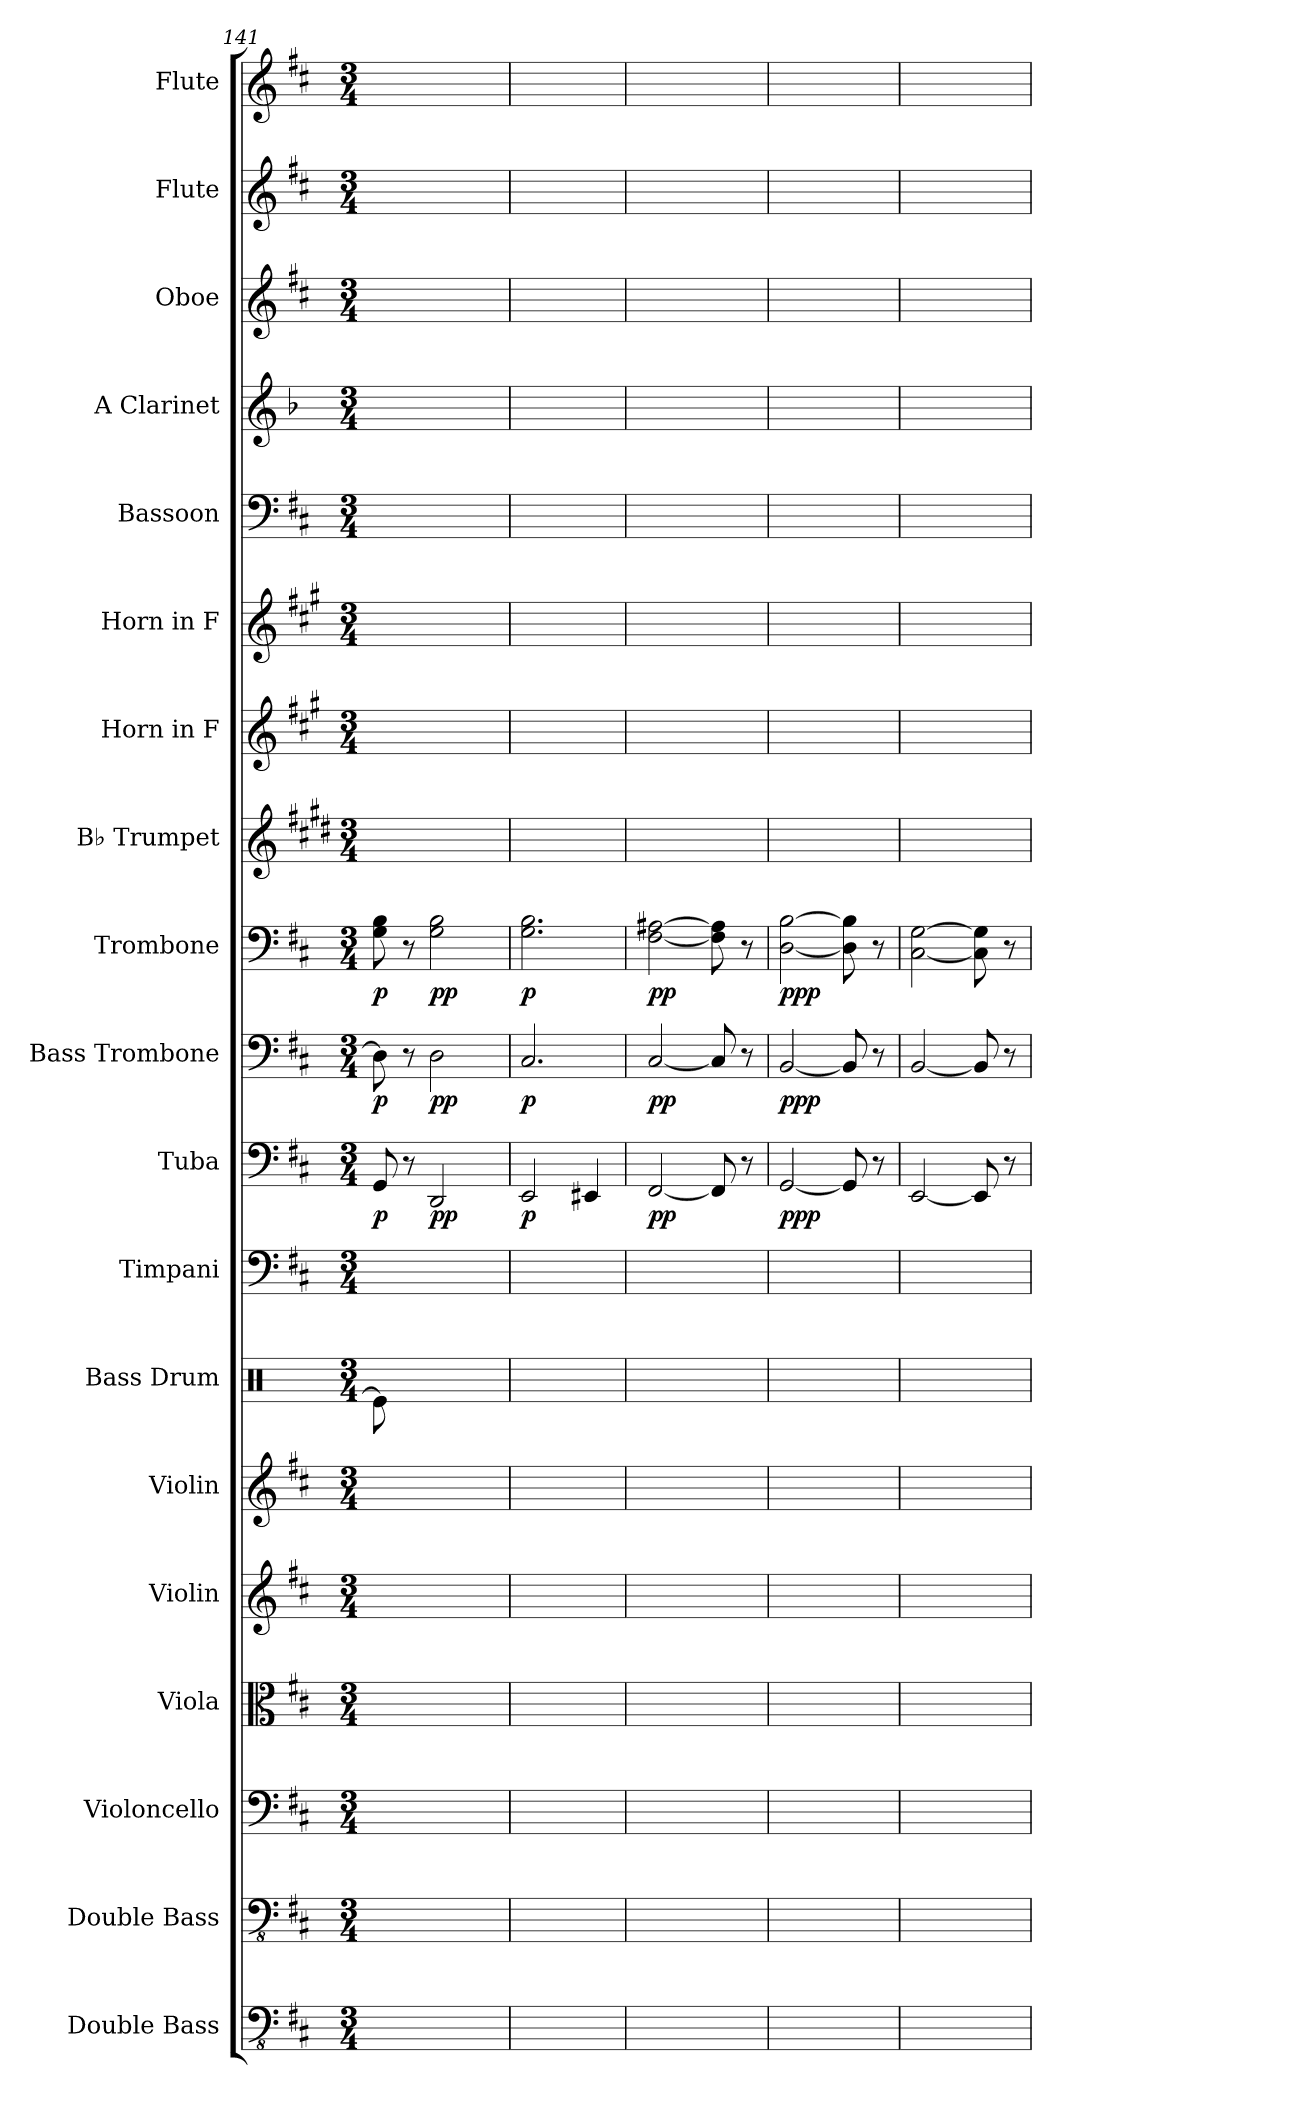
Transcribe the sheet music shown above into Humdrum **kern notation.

**kern	**kern	**kern	**kern	**kern	**kern	**kern	**kern	**kern	**dynam	**kern	**dynam	**kern	**dynam	**kern	**kern	**kern	**kern	**kern	**kern	**kern	**kern
*part19	*part18	*part17	*part16	*part15	*part14	*part13	*part12	*part11	*part11	*part10	*part10	*part9	*part9	*part8	*part7	*part6	*part5	*part4	*part3	*part2	*part1
*staff19	*staff18	*staff17	*staff16	*staff15	*staff14	*staff13	*staff12	*staff11	*staff11	*staff10	*staff10	*staff9	*staff9	*staff8	*staff7	*staff6	*staff5	*staff4	*staff3	*staff2	*staff1
*I"Double Bass	*I"Double Bass	*I"Violoncello	*I"Viola	*I"Violin	*I"Violin	*I"Bass Drum	*I"Timpani	*I"Tuba	*	*I"Bass Trombone	*	*I"Trombone	*	*I"B♭ Trumpet	*I"Horn in F	*I"Horn in F	*I"Bassoon	*I"A Clarinet	*I"Oboe	*I"Flute	*I"Flute
*I'Db.	*I'Db.	*I'Vlc.	*I'Vla.	*I'Vln.	*I'Vln.	*I'B. Dr.	*I'Timp.	*I'Tba.	*	*I'B. Trb.	*	*I'Trb.	*	*I'B♭ Tpt.	*	*	*I'Bsn.	*I'A Cl.	*I'Ob.	*I'Fl.	*I'Fl.
*clefFv4	*clefFv4	*clefF4	*clefC3	*clefG2	*clefG2	*clefX	*clefF4	*clefF4	*	*clefF4	*	*clefF4	*	*clefG2	*clefG2	*clefG2	*clefF4	*clefG2	*clefG2	*clefG2	*clefG2
*ITrd7c12	*ITrd7c12	*	*	*	*	*	*	*	*	*	*	*	*	*ITrd1c2	*ITrd4c7	*ITrd4c7	*	*ITrd2c3	*	*	*
*k[f#c#]	*k[f#c#]	*k[f#c#]	*k[f#c#]	*k[f#c#]	*k[f#c#]	*k[]	*k[f#c#]	*k[f#c#]	*	*k[f#c#]	*	*k[f#c#]	*	*k[f#c#]	*k[f#c#]	*k[f#c#]	*k[f#c#]	*k[f#c#]	*k[f#c#]	*k[f#c#]	*k[f#c#]
*M3/4	*M3/4	*M3/4	*M3/4	*M3/4	*M3/4	*M3/4	*M3/4	*M3/4	*	*M3/4	*	*M3/4	*	*M3/4	*M3/4	*M3/4	*M3/4	*M3/4	*M3/4	*M3/4	*M3/4
=141	=141	=141	=141	=141	=141	=141	=141	=141	=141	=141	=141	=141	=141	=141	=141	=141	=141	=141	=141	=141	=141
!	!	!	!	!	!	!	!	!	!LO:DY:b	!	!LO:DY:b	!	!LO:DY:b	!	!	!	!	!	!	!	!
2.ryy	2.ryy	2.ryy	2.ryy	2.ryy	2.ryy	8Re\]	2.ryy	8GG/	p	8D\]	p	8G\ 8B\	p	2.ryy	2.ryy	2.ryy	2.ryy	2.ryy	2.ryy	2.ryy	2.ryy
.	.	.	.	.	.	2ryy	.	8r	.	8r	.	8r	.	.	.	.	.	.	.	.	.
!	!	!	!	!	!	!	!	!	!LO:DY:b	!	!LO:DY:b	!	!LO:DY:b	!	!	!	!	!	!	!	!
.	.	.	.	.	.	.	.	2DD/	pp	2D\	pp	2G\ 2B\	pp	.	.	.	.	.	.	.	.
.	.	.	.	.	.	8ryy	.	.	.	.	.	.	.	.	.	.	.	.	.	.	.
!!LO:PB:g=z
=142	=142	=142	=142	=142	=142	=142	=142	=142	=142	=142	=142	=142	=142	=142	=142	=142	=142	=142	=142	=142	=142
!	!	!	!	!	!	!	!	!	!LO:DY:b	!	!LO:DY:b	!	!LO:DY:b	!	!	!	!	!	!	!	!
2.ryy	2.ryy	2.ryy	2.ryy	2.ryy	2.ryy	2.ryy	2.ryy	2EE/	p	2.C#/	p	2.G\ 2.B\	p	2.ryy	2.ryy	2.ryy	2.ryy	2.ryy	2.ryy	2.ryy	2.ryy
.	.	.	.	.	.	.	.	4EE#X/	.	.	.	.	.	.	.	.	.	.	.	.	.
=143	=143	=143	=143	=143	=143	=143	=143	=143	=143	=143	=143	=143	=143	=143	=143	=143	=143	=143	=143	=143	=143
!	!	!	!	!	!	!	!	!	!LO:DY:b	!	!LO:DY:b	!	!LO:DY:b	!	!	!	!	!	!	!	!
2.ryy	2.ryy	2.ryy	2.ryy	2.ryy	2.ryy	2.ryy	2.ryy	[2FF#/	pp	[2C#/	pp	[2F#\ [2A#X\	pp	2.ryy	2.ryy	2.ryy	2.ryy	2.ryy	2.ryy	2.ryy	2.ryy
.	.	.	.	.	.	.	.	8FF#/]	.	8C#/]	.	8F#\] 8A#\]	.	.	.	.	.	.	.	.	.
.	.	.	.	.	.	.	.	8r	.	8r	.	8r	.	.	.	.	.	.	.	.	.
=144	=144	=144	=144	=144	=144	=144	=144	=144	=144	=144	=144	=144	=144	=144	=144	=144	=144	=144	=144	=144	=144
!	!	!	!	!	!	!	!	!	!LO:DY:b	!	!LO:DY:b	!	!LO:DY:b	!	!	!	!	!	!	!	!
2.ryy	2.ryy	2.ryy	2.ryy	2.ryy	2.ryy	2.ryy	2.ryy	[2GG/	ppp	[2BB/	ppp	[2D\ [2B\	ppp	2.ryy	2.ryy	2.ryy	2.ryy	2.ryy	2.ryy	2.ryy	2.ryy
.	.	.	.	.	.	.	.	8GG/]	.	8BB/]	.	8D\] 8B\]	.	.	.	.	.	.	.	.	.
.	.	.	.	.	.	.	.	8r	.	8r	.	8r	.	.	.	.	.	.	.	.	.
=145	=145	=145	=145	=145	=145	=145	=145	=145	=145	=145	=145	=145	=145	=145	=145	=145	=145	=145	=145	=145	=145
2.ryy	2.ryy	2.ryy	2.ryy	2.ryy	2.ryy	2.ryy	2.ryy	[2EE/	.	[2BB/	.	[2C#\ [2G\	.	2.ryy	2.ryy	2.ryy	2.ryy	2.ryy	2.ryy	2.ryy	2.ryy
.	.	.	.	.	.	.	.	8EE/]	.	8BB/]	.	8C#\] 8G\]	.	.	.	.	.	.	.	.	.
.	.	.	.	.	.	.	.	8r	.	8r	.	8r	.	.	.	.	.	.	.	.	.
=	=	=	=	=	=	=	=	=	=	=	=	=	=	=	=	=	=	=	=	=	=
*-	*-	*-	*-	*-	*-	*-	*-	*-	*-	*-	*-	*-	*-	*-	*-	*-	*-	*-	*-	*-	*-
